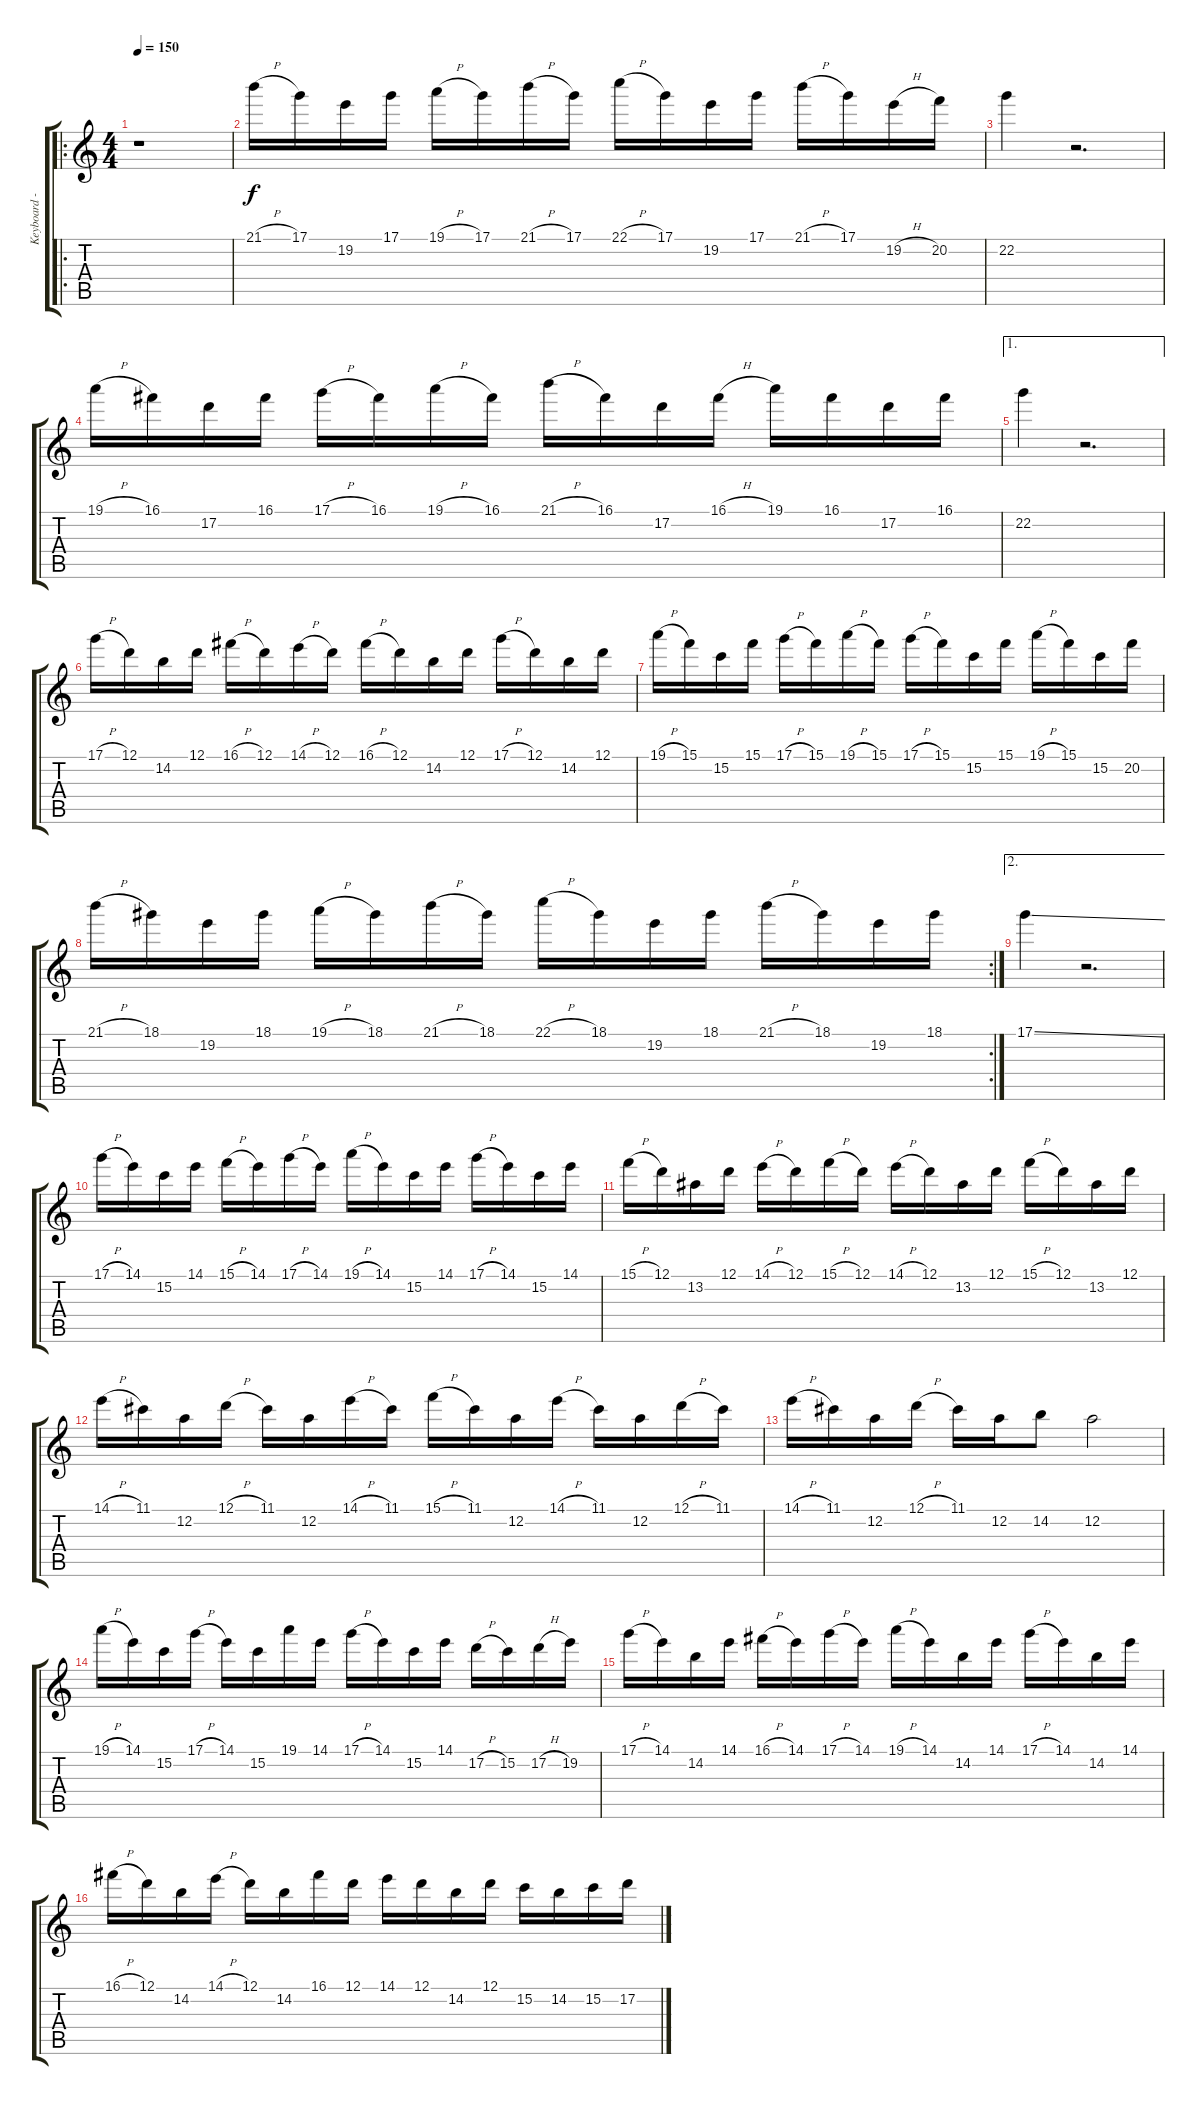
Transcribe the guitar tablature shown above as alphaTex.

\track ("Keyboard - Hammond Organ" "Keyboard -") {instrument drawbarorgan}
\staff {score tabs}
\tuning (D5 A4 F4 C4 G3 D3) {hide}
\ro
\ts (4 4)
\tempo 150
\clef g2
\ks c
r.1{dy f instrument drawbarorgan} |
21.1{h}.16 17.1.16 19.2.16 17.1.16 19.1{h}.16 17.1.16 21.1{h}.16 17.1.16 22.1{h}.16 17.1.16 19.2.16 17.1.16 21.1{h}.16 17.1.16 19.2{h}.16 20.2.16 |
22.2.4 r.2{d} |
19.1{h}.16 16.1.16 17.2.16 16.1.16 17.1{h}.16 16.1.16 19.1{h}.16 16.1.16 21.1{h}.16 16.1.16 17.2.16 16.1{h}.16 19.1.16 16.1.16 17.2.16 16.1.16 |
\ae 1
22.2.4 r.2{d} |
17.1{h}.16 12.1.16 14.2.16 12.1.16 16.1{h}.16 12.1.16 14.1{h}.16 12.1.16 16.1{h}.16 12.1.16 14.2.16 12.1.16 17.1{h}.16 12.1.16 14.2.16 12.1.16 |
19.1{h}.16 15.1.16 15.2.16 15.1.16 17.1{h}.16 15.1.16 19.1{h}.16 15.1.16 17.1{h}.16 15.1.16 15.2.16 15.1.16 19.1{h}.16 15.1.16 15.2.16 20.2.16 |
\rc 2
21.1{h}.16 18.1.16 19.2.16 18.1.16 19.1{h}.16 18.1.16 21.1{h}.16 18.1.16 22.1{h}.16 18.1.16 19.2.16 18.1.16 21.1{h}.16 18.1.16 19.2.16 18.1.16 |
\ae 2
17.1{ss}.4 r.2{d} |
17.1{h}.16 14.1.16 15.2.16 14.1.16 15.1{h}.16 14.1.16 17.1{h}.16 14.1.16 19.1{h}.16 14.1.16 15.2.16 14.1.16 17.1{h}.16 14.1.16 15.2.16 14.1.16 |
15.1{h}.16 12.1.16 13.2.16 12.1.16 14.1{h}.16 12.1.16 15.1{h}.16 12.1.16 14.1{h}.16 12.1.16 13.2.16 12.1.16 15.1{h}.16 12.1.16 13.2.16 12.1.16 |
14.1{h}.16 11.1.16 12.2.16 12.1{h}.16 11.1.16 12.2.16 14.1{h}.16 11.1.16 15.1{h}.16 11.1.16 12.2.16 14.1{h}.16 11.1.16 12.2.16 12.1{h}.16 11.1.16 |
14.1{h}.16 11.1.16 12.2.16 12.1{h}.16 11.1.16 12.2.16 14.2.8 12.2.2 |
19.1{h}.16 14.1.16 15.2.16 17.1{h}.16 14.1.16 15.2.16 19.1.16 14.1.16 17.1{h}.16 14.1.16 15.2.16 14.1.16 17.2{h}.16 15.2.16 17.2{h}.16 19.2.16 |
17.1{h}.16 14.1.16 14.2.16 14.1.16 16.1{h}.16 14.1.16 17.1{h}.16 14.1.16 19.1{h}.16 14.1.16 14.2.16 14.1.16 17.1{h}.16 14.1.16 14.2.16 14.1.16 |
16.1{h}.16 12.1.16 14.2.16 14.1{h}.16 12.1.16 14.2.16 16.1.16 12.1.16 14.1.16 12.1.16 14.2.16 12.1.16 15.2.16 14.2.16 15.2.16 17.2.16
